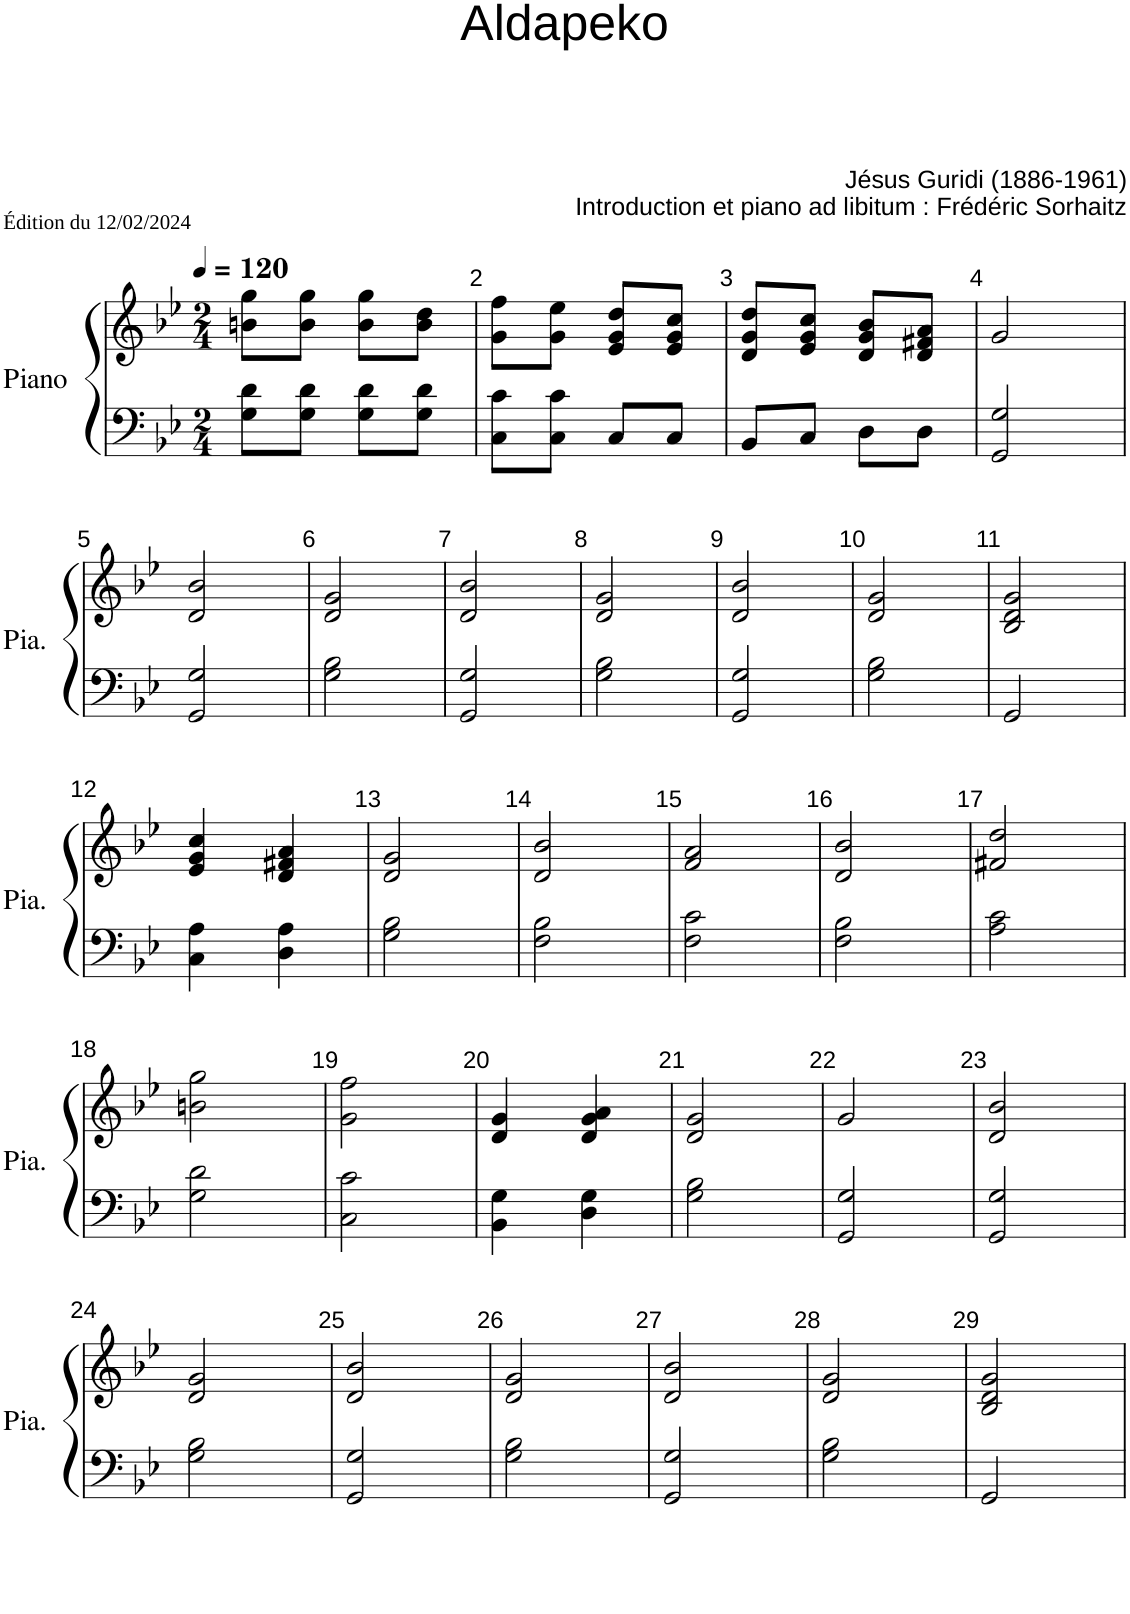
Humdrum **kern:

**kern	**kern
*part1	*part1
*staff2	*staff1
*I"Piano	*
*I'Pia.	*
*clefF4	*clefG2
*k[b-e-]	*k[b-e-]
*M2/4	*M2/4
*MM120	*MM120
=1	=1
8G\ 8d\L	8bn\ 8gg\L
8G\ 8d\J	8b\ 8gg\J
8G\ 8d\L	8b\ 8gg\L
8G\ 8d\J	8b\ 8dd\J
=2	=2
8C\ 8c\L	8g\ 8ff\L
8C\ 8c\J	8g\ 8ee-\J
8C/L	8e-/ 8g/ 8dd/L
8C/J	8e-/ 8g/ 8cc/J
=3	=3
8BB-/L	8d/ 8g/ 8dd/L
8C/J	8e-/ 8g/ 8cc/J
8D\L	8d/ 8g/ 8b-/L
8D\J	8d/ 8f#X/ 8a/J
=4	=4
2GG/ 2G/	2g/
!!LO:LB:g=z
=5	=5
2GG/ 2G/	2d/ 2b-/
=6	=6
2G\ 2B-\	2d/ 2g/
=7	=7
2GG/ 2G/	2d/ 2b-/
=8	=8
2G\ 2B-\	2d/ 2g/
=9	=9
2GG/ 2G/	2d/ 2b-/
=10	=10
2G\ 2B-\	2d/ 2g/
=11	=11
2GG/	2B-/ 2d/ 2g/
!!LO:LB:g=z
=12	=12
4C\ 4A\	4e-/ 4g/ 4cc/
4D\ 4A\	4d/ 4f#X/ 4a/
=13	=13
2G\ 2B-\	2d/ 2g/
=14	=14
2F\ 2B-\	2d/ 2b-/
=15	=15
2F\ 2c\	2f/ 2a/
=16	=16
2F\ 2B-\	2d/ 2b-/
=17	=17
2A\ 2c\	2f#X/ 2dd/
!!LO:LB:g=z
=18	=18
2G\ 2d\	2bn\ 2gg\
=19	=19
2C\ 2c\	2g\ 2ff\
=20	=20
4BB-\ 4G\	4d/ 4g/
4D\ 4G\	4d/ 4g/ 4a/
=21	=21
2G\ 2B-\	2d/ 2g/
=22	=22
2GG/ 2G/	2g/
=23	=23
2GG/ 2G/	2d/ 2b-/
!!LO:LB:g=z
=24	=24
2G\ 2B-\	2d/ 2g/
=25	=25
2GG/ 2G/	2d/ 2b-/
=26	=26
2G\ 2B-\	2d/ 2g/
=27	=27
2GG/ 2G/	2d/ 2b-/
=28	=28
2G\ 2B-\	2d/ 2g/
=29	=29
2GG/	2B-/ 2d/ 2g/
=	=
*-	*-
